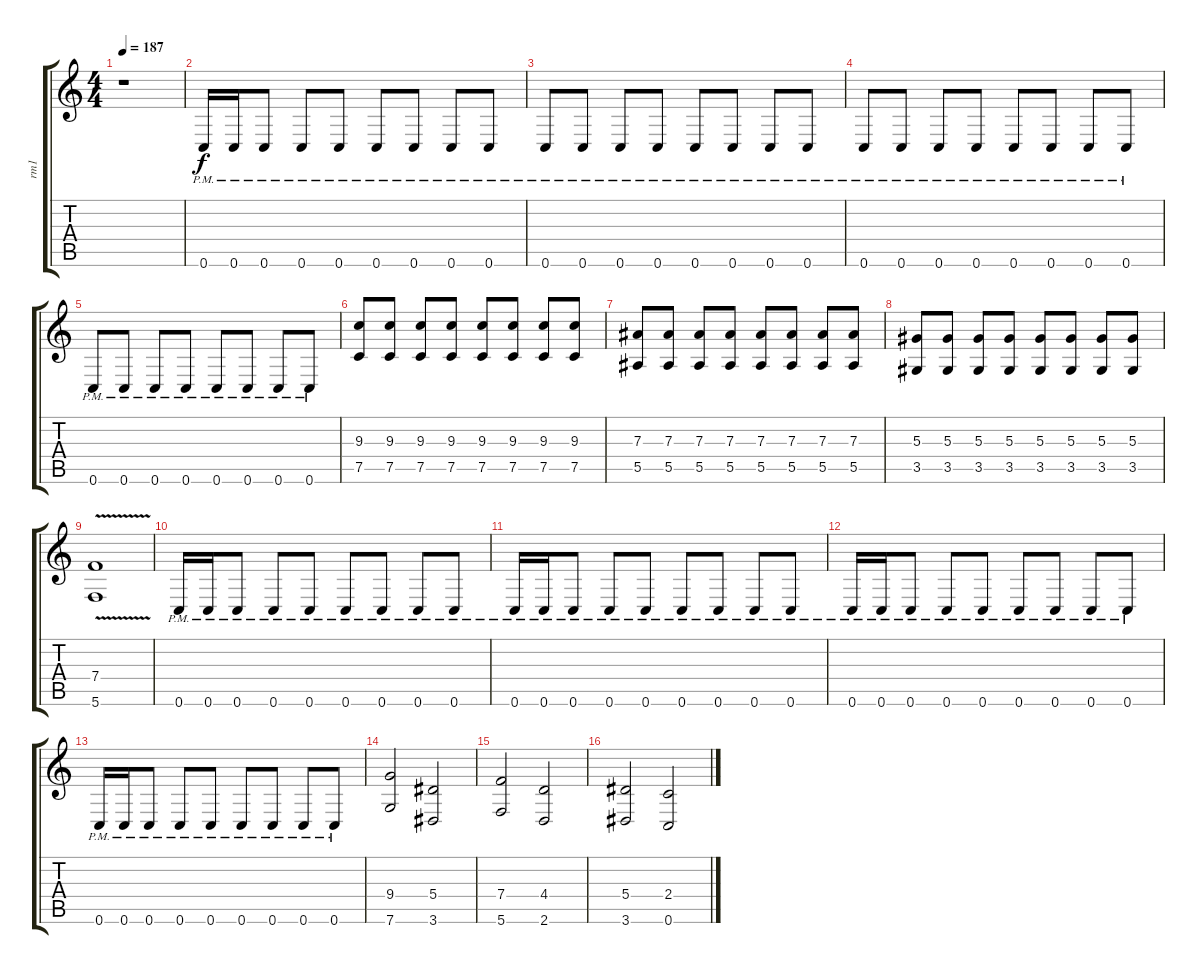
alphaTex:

\track ("rm1" "rm1") {instrument overdrivenguitar}
\staff {score tabs}
\tuning (C4 G3 Eb3 Bb2 F2 C2) {hide}
\ts (4 4)
\tempo 187
\clef g2
\ks c
r.1{dy f} |
0.6{pm}.16 0.6{pm}.16 0.6{pm}.8 0.6{pm}.8 0.6{pm}.8 0.6{pm}.8 0.6{pm}.8 0.6{pm}.8 0.6{pm}.8 |
0.6{pm}.8 0.6{pm}.8 0.6{pm}.8 0.6{pm}.8 0.6{pm}.8 0.6{pm}.8 0.6{pm}.8 0.6{pm}.8 |
0.6{pm}.8 0.6{pm}.8 0.6{pm}.8 0.6{pm}.8 0.6{pm}.8 0.6{pm}.8 0.6{pm}.8 0.6{pm}.8 |
0.6{pm}.8 0.6{pm}.8 0.6{pm}.8 0.6{pm}.8 0.6{pm}.8 0.6{pm}.8 0.6{pm}.8 0.6{pm}.8 |
(9.3 7.5).8 (9.3 7.5).8 (9.3 7.5).8 (9.3 7.5).8 (9.3 7.5).8 (9.3 7.5).8 (9.3 7.5).8 (9.3 7.5).8 |
(7.3 5.5).8 (7.3 5.5).8 (7.3 5.5).8 (7.3 5.5).8 (7.3 5.5).8 (7.3 5.5).8 (7.3 5.5).8 (7.3 5.5).8 |
(5.3 3.5).8 (5.3 3.5).8 (5.3 3.5).8 (5.3 3.5).8 (5.3 3.5).8 (5.3 3.5).8 (5.3 3.5).8 (5.3 3.5).8 |
(7.4{v} 5.6{v}).1 |
0.6{pm}.16 0.6{pm}.16 0.6{pm}.8 0.6{pm}.8 0.6{pm}.8 0.6{pm}.8 0.6{pm}.8 0.6{pm}.8 0.6{pm}.8 |
0.6{pm}.16 0.6{pm}.16 0.6{pm}.8 0.6{pm}.8 0.6{pm}.8 0.6{pm}.8 0.6{pm}.8 0.6{pm}.8 0.6{pm}.8 |
0.6{pm}.16 0.6{pm}.16 0.6{pm}.8 0.6{pm}.8 0.6{pm}.8 0.6{pm}.8 0.6{pm}.8 0.6{pm}.8 0.6{pm}.8 |
0.6{pm}.16 0.6{pm}.16 0.6{pm}.8 0.6{pm}.8 0.6{pm}.8 0.6{pm}.8 0.6{pm}.8 0.6{pm}.8 0.6{pm}.8 |
(9.4 7.6).2 (5.4 3.6).2 |
(7.4 5.6).2 (4.4 2.6).2 |
(5.4 3.6).2 (2.4 0.6).2
